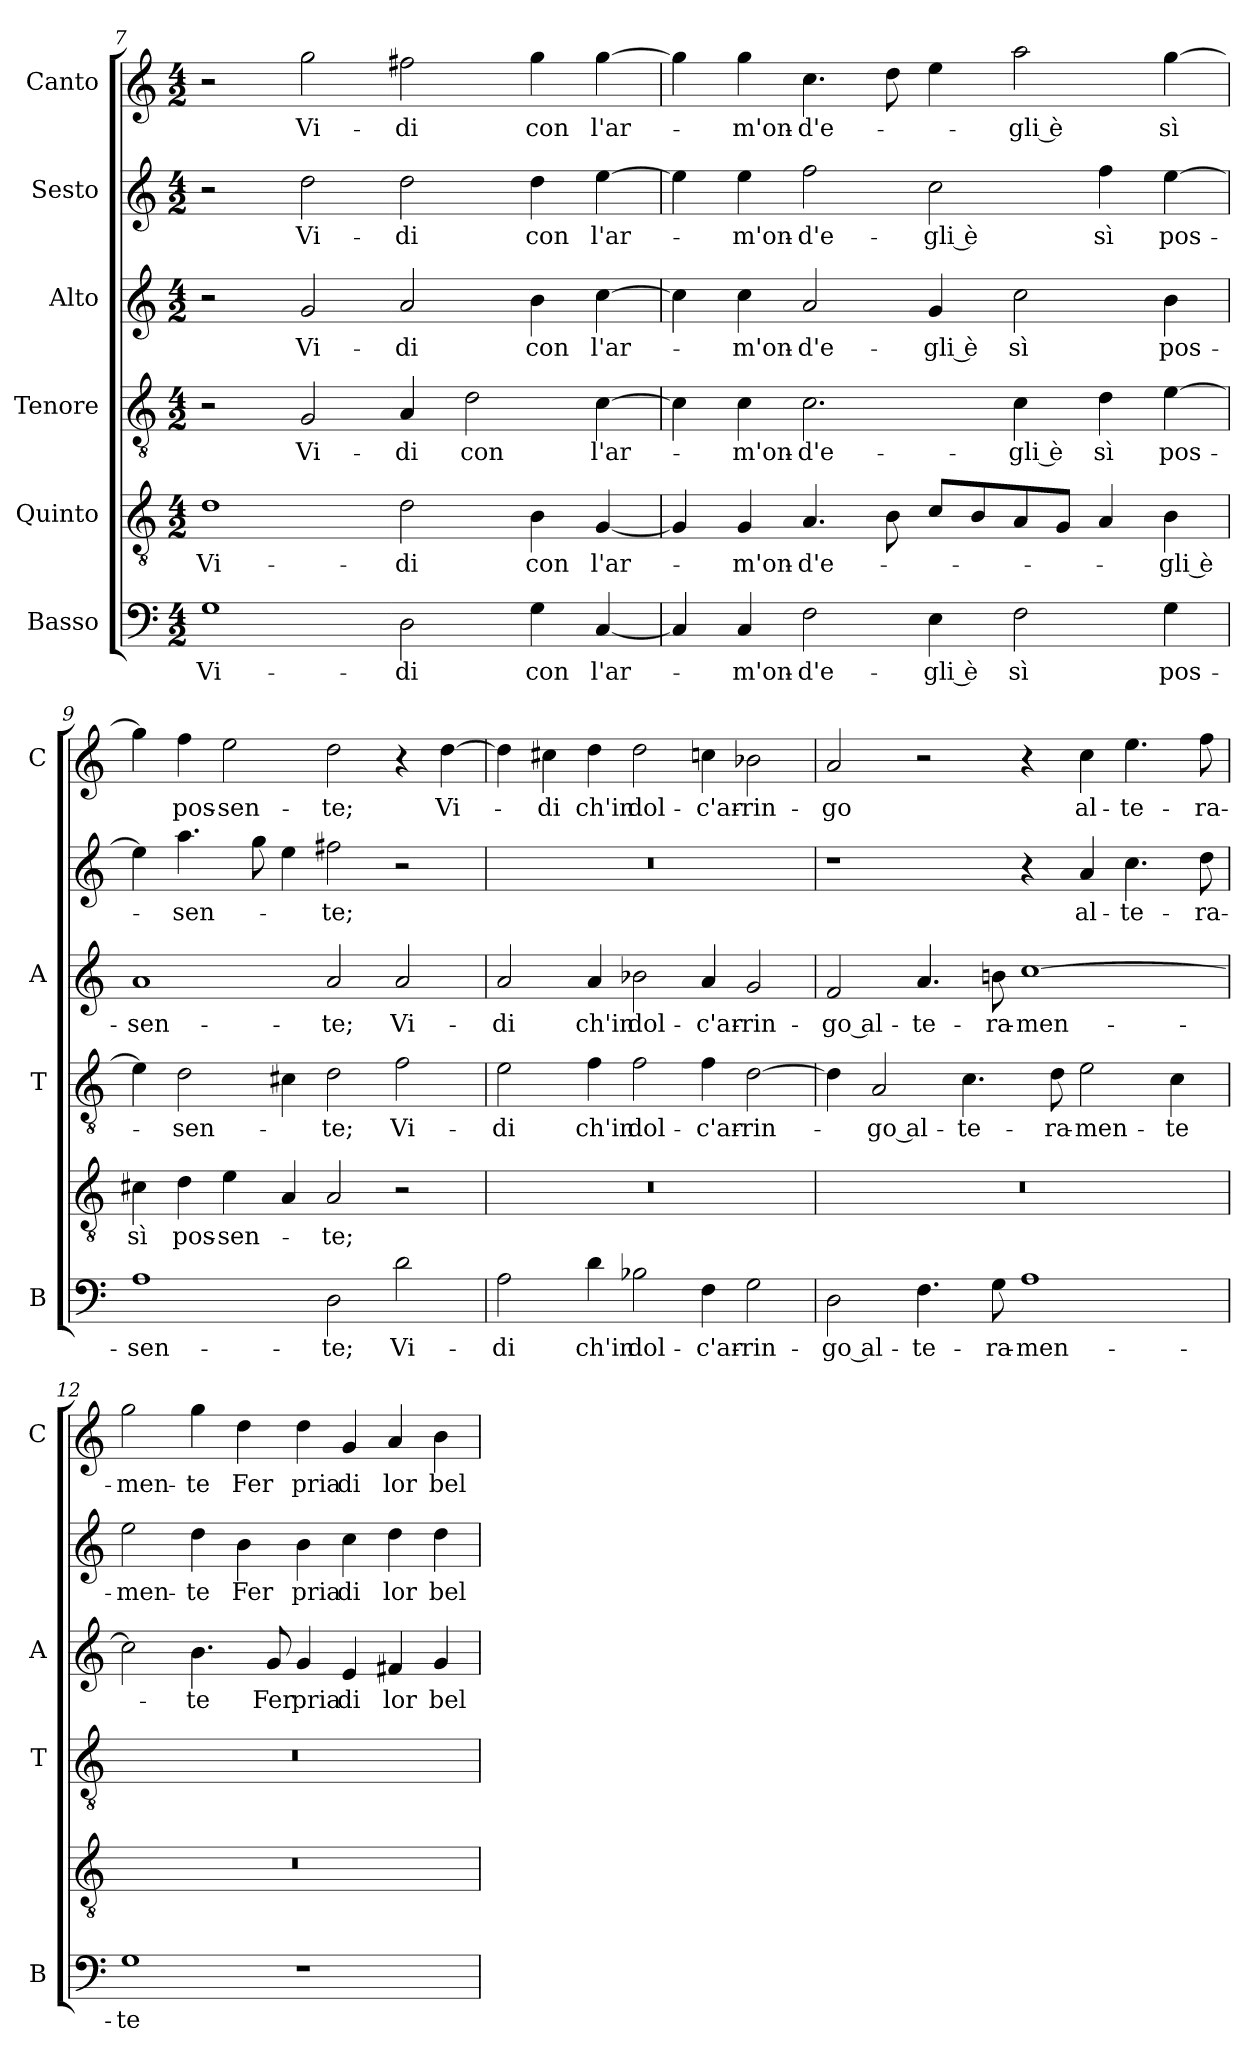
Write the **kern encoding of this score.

**kern	**text	**kern	**text	**kern	**text	**kern	**text	**kern	**text	**kern	**text
*part6	*part6	*part5	*part5	*part4	*part4	*part3	*part3	*part2	*part2	*part1	*part1
*staff6	*staff6	*staff5	*staff5	*staff4	*staff4	*staff3	*staff3	*staff2	*staff2	*staff1	*staff1
*I"Basso	*	*I"Quinto	*	*I"Tenore	*	*I"Alto	*	*I"Sesto	*	*I"Canto	*
*I'B	*	*	*	*I'T	*	*I'A	*	*	*	*I'C	*
*clefF4	*	*clefGv2	*	*clefGv2	*	*clefG2	*	*clefG2	*	*clefG2	*
*k[]	*	*k[]	*	*k[]	*	*k[]	*	*k[]	*	*k[]	*
*C:	*	*C:	*	*C:	*	*C:	*	*C:	*	*C:	*
*M4/2	*	*M4/2	*	*M4/2	*	*M4/2	*	*M4/2	*	*M4/2	*
=7	=7	=7	=7	=7	=7	=7	=7	=7	=7	=7	=7
1G	Vi-	1d	Vi-	2r	.	2r	.	2r	.	2r	.
.	.	.	.	2G	Vi-	2g	Vi-	2dd	Vi-	2gg	Vi-
2D	-di	2d	-di	4A	-di	2a	-di	2dd	-di	2ff#X	-di
.	.	.	.	2d	con	.	.	.	.	.	.
4G	con	4B	con	.	.	4b	con	4dd	con	4gg	con
[4C	l'ar-	[4G	l'ar-	[4c	l'ar-	[4cc	l'ar-	[4ee	l'ar-	[4gg	l'ar-
=8	=8	=8	=8	=8	=8	=8	=8	=8	=8	=8	=8
4C]	.	4G]	.	4c]	.	4cc]	.	4ee]	.	4gg]	.
4C	-m'on-	4G	-m'on-	4c	-m'on-	4cc	-m'on-	4ee	-m'on-	4gg	-m'on-
2F	-d'e-	4.A	-d'e-	2.c	-d'e-	2a	-d'e-	2ff	-d'e-	4.cc	-d'e-
.	.	8B	.	.	.	.	.	.	.	8dd	.
4E	-gli è	8cL	.	.	.	4g	-gli è	2cc	-gli è	4ee	.
.	.	8B	.	.	.	.	.	.	.	.	.
2F	sì	8A	.	4c	-gli è	2cc	sì	.	.	2aa	-gli è
.	.	8GJ	.	.	.	.	.	.	.	.	.
.	.	4A	.	4d	sì	.	.	4ff	sì	.	.
4G	pos-	4B	-gli è	[4e	pos-	4b	pos-	[4ee	pos-	[4gg	sì
=9	=9	=9	=9	=9	=9	=9	=9	=9	=9	=9	=9
1A	-sen-	4c#X	sì	4e]	.	1a	-sen-	4ee]	.	4gg]	.
.	.	4d	pos-	2d	-sen-	.	.	4.aa	-sen-	4ff	pos-
.	.	4e	-sen-	.	.	.	.	.	.	2ee	-sen-
.	.	.	.	.	.	.	.	8gg	.	.	.
.	.	4A	.	4c#X	.	.	.	4ee	.	.	.
2D	-te;	2A	-te;	2d	-te;	2a	-te;	2ff#X	-te;	2dd	-te;
2d	Vi-	2r	.	2f	Vi-	2a	Vi-	2r	.	4r	.
.	.	.	.	.	.	.	.	.	.	[4dd	Vi-
=10	=10	=10	=10	=10	=10	=10	=10	=10	=10	=10	=10
2A	-di	0r	.	2e	-di	2a	-di	0r	.	4dd]	.
.	.	.	.	.	.	.	.	.	.	4cc#X	-di
4d	ch'in	.	.	4f	ch'in	4a	ch'in	.	.	4dd	ch'in
2B-X	dol-	.	.	2f	dol-	2b-X	dol-	.	.	2dd	dol-
4F	-c'ar-	.	.	4f	-c'ar-	4a	-c'ar-	.	.	4ccn	-c'ar-
2G	-rin-	.	.	[2d	-rin-	2g	-rin-	.	.	2b-X	-rin-
=11	=11	=11	=11	=11	=11	=11	=11	=11	=11	=11	=11
2D	-go al-	0r	.	4d]	.	2f	-go al-	1r	.	2a	-go
.	.	.	.	2A	-go al-	.	.	.	.	.	.
4.F	-te-	.	.	.	.	4.a	-te-	.	.	2r	.
.	.	.	.	4.c	-te-	.	.	.	.	.	.
8G	-ra-	.	.	.	.	8bn	-ra-	.	.	.	.
1A	-men-	.	.	.	.	[1cc	-men-	4r	.	4r	.
.	.	.	.	8d	-ra-	.	.	.	.	.	.
.	.	.	.	2e	-men-	.	.	4a	al-	4cc	al-
.	.	.	.	.	.	.	.	4.cc	-te-	4.ee	-te-
.	.	.	.	4c	-te	.	.	.	.	.	.
.	.	.	.	.	.	.	.	8dd	-ra-	8ff	-ra-
=12	=12	=12	=12	=12	=12	=12	=12	=12	=12	=12	=12
1G	-te	0r	.	0r	.	2cc]	.	2ee	-men-	2gg	-men-
.	.	.	.	.	.	4.b	-te	4dd	-te	4gg	-te
.	.	.	.	.	.	.	.	4b	Fer	4dd	Fer
.	.	.	.	.	.	8g	Fer	.	.	.	.
1r	.	.	.	.	.	4g	pria	4b	pria	4dd	pria
.	.	.	.	.	.	4e	di	4cc	di	4g	di
.	.	.	.	.	.	4f#X	lor	4dd	lor	4a	lor
.	.	.	.	.	.	4g	bel-	4dd	bel-	4b	bel-
=	=	=	=	=	=	=	=	=	=	=	=
*-	*-	*-	*-	*-	*-	*-	*-	*-	*-	*-	*-
